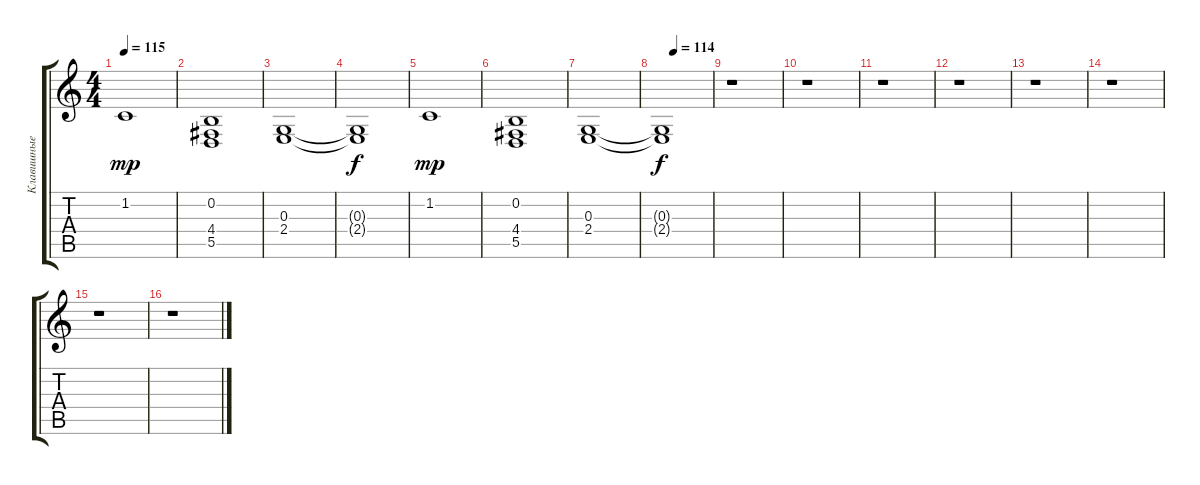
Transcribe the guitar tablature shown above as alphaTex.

\track ("Клавишные" "Клавишные") {instrument stringensemble2}
\staff {score tabs}
\tuning (E4 B3 G3 D3 A2 E2) {hide}
\ts (4 4)
\tempo 115
\clef g2
\ks c
1.2.1{dy mp} |
(0.2 4.4 5.5).1 |
(0.3 2.4).1 |
(0.3{t} 2.4{t}).1{dy f} |
1.2.1{dy mp} |
(0.2 4.4 5.5).1 |
(0.3 2.4).1 |
\tempo (114 0.25)
(0.3{t} 2.4{t}).1{dy f} |
r.1 |
r.1 |
r.1 |
r.1 |
r.1 |
r.1 |
r.1 |
r.1
